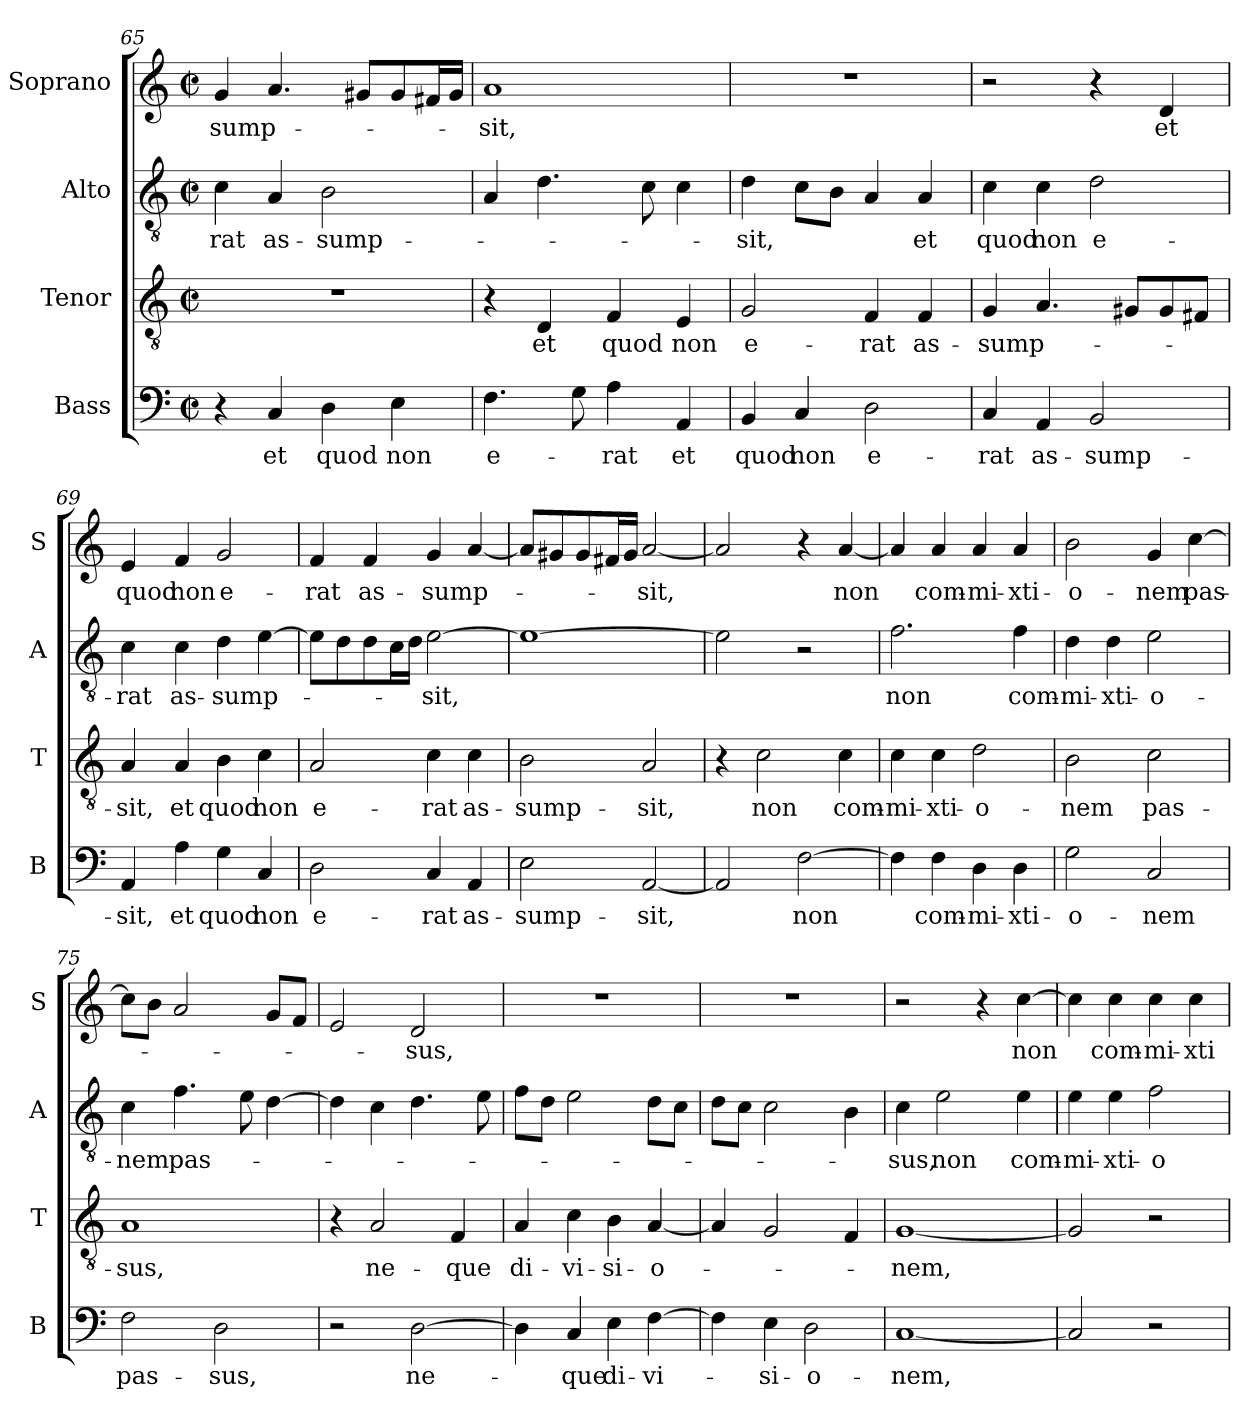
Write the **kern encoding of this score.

**kern	**text	**kern	**text	**kern	**text	**kern	**text
*part4	*part4	*part3	*part3	*part2	*part2	*part1	*part1
*staff4	*staff4	*staff3	*staff3	*staff2	*staff2	*staff1	*staff1
*I"Bass	*	*I"Tenor	*	*I"Alto	*	*I"Soprano	*
*I'B	*	*I'T	*	*I'A	*	*I'S	*
*clefF4	*	*clefGv2	*	*clefGv2	*	*clefG2	*
*k[]	*	*k[]	*	*k[]	*	*k[]	*
*a:	*	*a:	*	*a:	*	*a:	*
*M2/2	*	*M2/2	*	*M2/2	*	*M2/2	*
*met(c|)	*	*met(c|)	*	*met(c|)	*	*met(c|)	*
=65	=65	=65	=65	=65	=65	=65	=65
!	!	!	!	!	!LO:LY:b	!	!LO:LY:b
4r	.	1r	.	4c\	-rat	4g/	-sump-
!	!LO:LY:b	!	!	!	!LO:LY:b	!	!
4C/	et	.	.	4A/	as-	4.a/	.
!	!LO:LY:b	!	!	!	!LO:LY:b	!	!
4D\	quod	.	.	2B\	-sump-	.	.
.	.	.	.	.	.	8g#X/L	.
!	!LO:LY:b	!	!	!	!	!	!
4E\	non	.	.	.	.	8g#/	.
.	.	.	.	.	.	16f#X/L	.
.	.	.	.	.	.	16g#/JJ	.
=66	=66	=66	=66	=66	=66	=66	=66
!	!LO:LY:b	!	!	!	!	!	!LO:LY:b
4.F\	e-	4r	.	4A/	.	1a	-sit,
!	!	!	!LO:LY:b	!	!	!	!
.	.	4D/	et	4.d\	.	.	.
8G\	.	.	.	.	.	.	.
!	!LO:LY:b	!	!LO:LY:b	!	!	!	!
4A\	-rat	4F/	quod	.	.	.	.
.	.	.	.	8c\	.	.	.
!	!LO:LY:b	!	!LO:LY:b	!	!	!	!
4AA/	et	4E/	non	4c\	.	.	.
=67	=67	=67	=67	=67	=67	=67	=67
!	!LO:LY:b	!	!LO:LY:b	!	!LO:LY:b	!	!
4BB/	quod	2G/	e-	4d\	-sit,	1r	.
!	!LO:LY:b	!	!	!	!	!	!
4C/	non	.	.	8c\L	.	.	.
.	.	.	.	8B\J	.	.	.
!	!LO:LY:b	!	!LO:LY:b	!	!	!	!
2D\	e-	4F/	-rat	4A/	.	.	.
!	!	!	!LO:LY:b	!	!LO:LY:b	!	!
.	.	4F/	as-	4A/	et	.	.
=68	=68	=68	=68	=68	=68	=68	=68
!	!LO:LY:b	!	!LO:LY:b	!	!LO:LY:b	!	!
4C/	-rat	4G/	-sump-	4c\	quod	2r	.
!	!LO:LY:b	!	!	!	!LO:LY:b	!	!
4AA/	as-	4.A/	.	4c\	non	.	.
!	!LO:LY:b	!	!	!	!LO:LY:b	!	!
2BB/	-sump-	.	.	2d\	e-	4r	.
.	.	8G#X/L	.	.	.	.	.
!	!	!	!	!	!	!	!LO:LY:b
.	.	8G#/	.	.	.	4d/	et
.	.	8F#X/J	.	.	.	.	.
!!LO:PB:g=z
=69	=69	=69	=69	=69	=69	=69	=69
!	!LO:LY:b	!	!LO:LY:b	!	!LO:LY:b	!	!LO:LY:b
4AA/	-sit,	4A/	-sit,	4c\	-rat	4e/	quod
!	!LO:LY:b	!	!LO:LY:b	!	!LO:LY:b	!	!LO:LY:b
4A\	et	4A/	et	4c\	as-	4f/	non
!	!LO:LY:b	!	!LO:LY:b	!	!LO:LY:b	!	!LO:LY:b
4G\	quod	4B\	quod	4d\	-sump-	2g/	e-
!	!LO:LY:b	!	!LO:LY:b	!	!	!	!
4C/	non	4c\	non	[4e\	.	.	.
=70	=70	=70	=70	=70	=70	=70	=70
!	!LO:LY:b	!	!LO:LY:b	!	!	!	!LO:LY:b
2D\	e-	2A/	e-	8e\L]	.	4f/	-rat
.	.	.	.	8d\	.	.	.
!	!	!	!	!	!	!	!LO:LY:b
.	.	.	.	8d\	.	4f/	as-
.	.	.	.	16c\L	.	.	.
.	.	.	.	16d\JJ	.	.	.
!	!LO:LY:b	!	!LO:LY:b	!	!LO:LY:b	!	!LO:LY:b
4C/	-rat	4c\	-rat	[2e\	-sit,	4g/	-sump-
!	!LO:LY:b	!	!LO:LY:b	!	!	!	!
4AA/	as-	4c\	as-	.	.	[4a/	.
=71	=71	=71	=71	=71	=71	=71	=71
!	!LO:LY:b	!	!LO:LY:b	!	!	!	!
2E\	-sump-	2B\	-sump-	1e_	.	8a/L]	.
.	.	.	.	.	.	8g#X/	.
.	.	.	.	.	.	8g#/	.
.	.	.	.	.	.	16f#X/L	.
.	.	.	.	.	.	16g#/JJ	.
!	!LO:LY:b	!	!LO:LY:b	!	!	!	!LO:LY:b
[2AA/	-sit,	2A/	-sit,	.	.	[2a/	-sit,
=72	=72	=72	=72	=72	=72	=72	=72
2AA/]	.	4r	.	2e\]	.	2a/]	.
!	!	!	!LO:LY:b	!	!	!	!
.	.	2c\	non	.	.	.	.
!	!LO:LY:b	!	!	!	!	!	!
[2F\	non	.	.	2r	.	4r	.
!	!	!	!LO:LY:b	!	!	!	!LO:LY:b
.	.	4c\	com-	.	.	[4a/	non
=73	=73	=73	=73	=73	=73	=73	=73
!	!	!	!LO:LY:b	!	!LO:LY:b	!	!
4F\]	.	4c\	-mi-	2.f\	non	4a/]	.
!	!LO:LY:b	!	!LO:LY:b	!	!	!	!LO:LY:b
4F\	com-	4c\	-xti-	.	.	4a/	com-
!	!LO:LY:b	!	!LO:LY:b	!	!	!	!LO:LY:b
4D\	-mi-	2d\	-o-	.	.	4a/	-mi-
!	!LO:LY:b	!	!	!	!LO:LY:b	!	!LO:LY:b
4D\	-xti-	.	.	4f\	com-	4a/	-xti-
=74	=74	=74	=74	=74	=74	=74	=74
!	!LO:LY:b	!	!LO:LY:b	!	!LO:LY:b	!	!LO:LY:b
2G\	-o-	2B\	-nem	4d\	-mi-	2b\	-o-
!	!	!	!	!	!LO:LY:b	!	!
.	.	.	.	4d\	-xti-	.	.
!	!LO:LY:b	!	!LO:LY:b	!	!LO:LY:b	!	!LO:LY:b
2C/	-nem	2c\	pas-	2e\	-o-	4g/	-nem
!	!	!	!	!	!	!	!LO:LY:b
.	.	.	.	.	.	[4cc\	pas-
!!LO:LB:g=z
=75	=75	=75	=75	=75	=75	=75	=75
!	!LO:LY:b	!	!LO:LY:b	!	!LO:LY:b	!	!
2F\	pas-	1A	-sus,	4c\	-nem	8cc\L]	.
.	.	.	.	.	.	8b\J	.
!	!	!	!	!	!LO:LY:b	!	!
.	.	.	.	4.f\	pas-	2a/	.
!	!LO:LY:b	!	!	!	!	!	!
2D\	-sus,	.	.	.	.	.	.
.	.	.	.	8e\	.	.	.
.	.	.	.	[4d\	.	8g/L	.
.	.	.	.	.	.	8f/J	.
=76	=76	=76	=76	=76	=76	=76	=76
2r	.	4r	.	4d\]	.	2e/	.
!	!	!	!LO:LY:b	!	!	!	!
.	.	2A/	ne-	4c\	.	.	.
!	!LO:LY:b	!	!	!	!	!	!LO:LY:b
[2D\	ne-	.	.	4.d\	.	2d/	-sus,
!	!	!	!LO:LY:b	!	!	!	!
.	.	4F/	-que	.	.	.	.
.	.	.	.	8e\	.	.	.
=77	=77	=77	=77	=77	=77	=77	=77
!	!	!	!LO:LY:b	!	!	!	!
4D\]	.	4A/	di-	8f\L	.	1r	.
.	.	.	.	8d\J	.	.	.
!	!LO:LY:b	!	!LO:LY:b	!	!	!	!
4C/	-que	4c\	-vi-	2e\	.	.	.
!	!LO:LY:b	!	!LO:LY:b	!	!	!	!
4E\	di-	4B\	-si-	.	.	.	.
!	!LO:LY:b	!	!LO:LY:b	!	!	!	!
[4F\	-vi-	[4A/	-o-	8d\L	.	.	.
.	.	.	.	8c\J	.	.	.
=78	=78	=78	=78	=78	=78	=78	=78
4F\]	.	4A/]	.	8d\L	.	1r	.
.	.	.	.	8c\J	.	.	.
!	!LO:LY:b	!	!	!	!	!	!
4E\	-si-	2G/	.	2c\	.	.	.
!	!LO:LY:b	!	!	!	!	!	!
2D\	-o-	.	.	.	.	.	.
.	.	4F/	.	4B\	.	.	.
=79	=79	=79	=79	=79	=79	=79	=79
!	!LO:LY:b	!	!LO:LY:b	!	!LO:LY:b	!	!
[1C	-nem,	[1G	-nem,	4c\	-sus,	2r	.
!	!	!	!	!	!LO:LY:b	!	!
.	.	.	.	2e\	non	.	.
.	.	.	.	.	.	4r	.
!	!	!	!	!	!LO:LY:b	!	!LO:LY:b
.	.	.	.	4e\	com-	[4cc\	non
=80	=80	=80	=80	=80	=80	=80	=80
!	!	!	!	!	!LO:LY:b	!	!
2C/]	.	2G/]	.	4e\	-mi-	4cc\]	.
!	!	!	!	!	!LO:LY:b	!	!LO:LY:b
.	.	.	.	4e\	-xti-	4cc\	com-
!	!	!	!	!	!LO:LY:b	!	!LO:LY:b
2r	.	2r	.	2f\	-o-	4cc\	-mi-
!	!	!	!	!	!	!	!LO:LY:b
.	.	.	.	.	.	4cc\	-xti-
=	=	=	=	=	=	=	=
*-	*-	*-	*-	*-	*-	*-	*-
